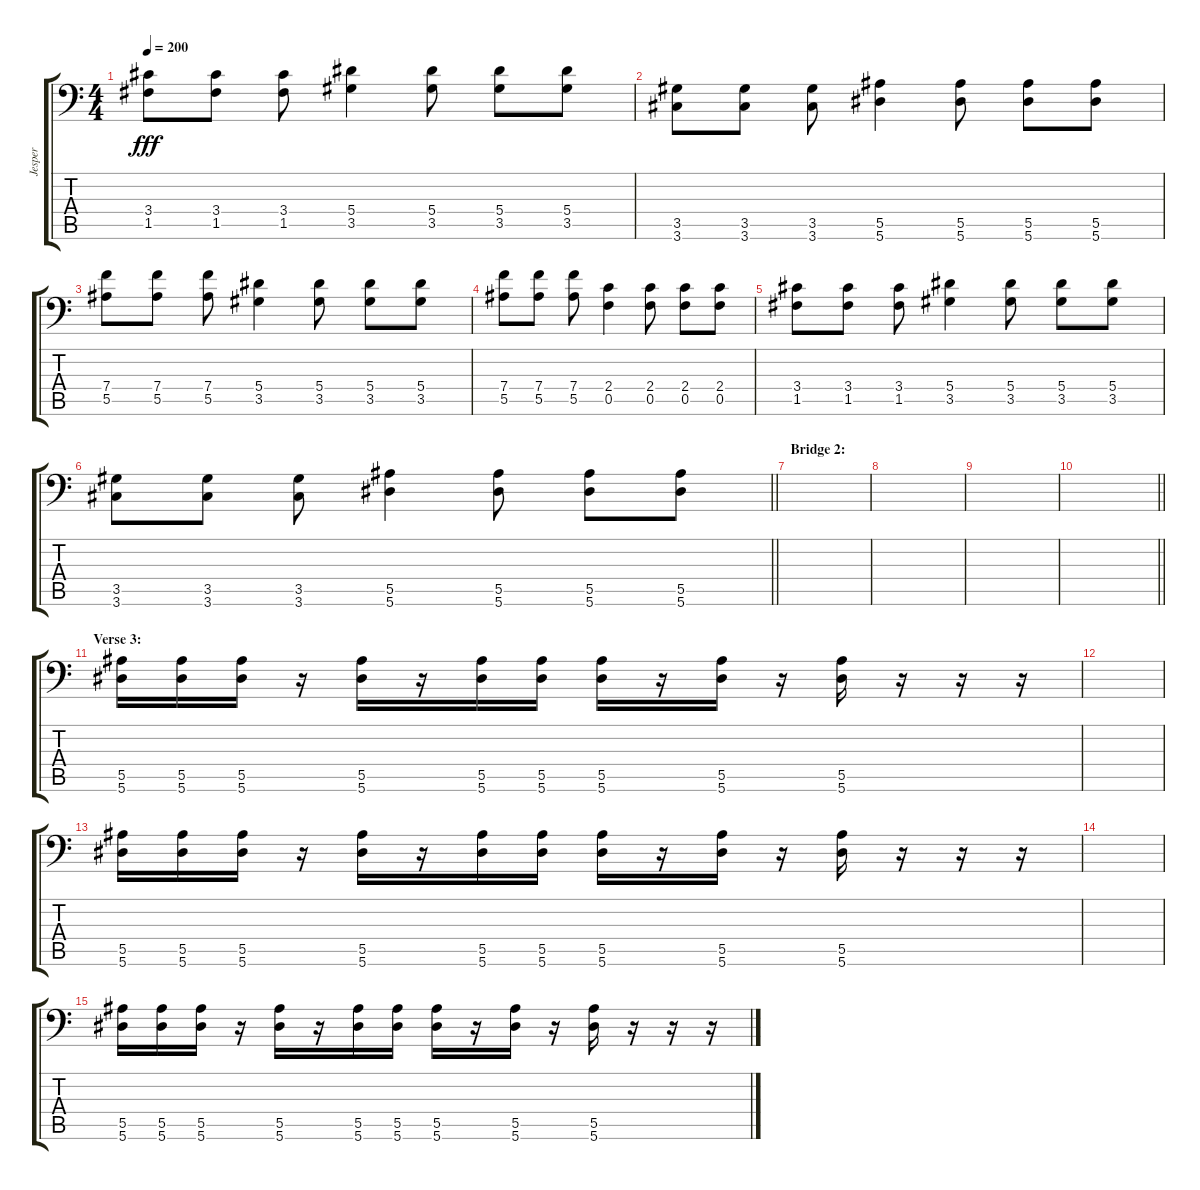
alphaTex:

\track ("Jesper" "Jesper") {instrument distortionguitar}
\staff {score tabs}
\tuning (C4 G3 Eb3 Bb2 F2 Bb1) {hide}
\ts (4 4)
\tempo 200
\clef f4
\ks c
(3.4 1.5).8{dy fff} (3.4 1.5).8 (3.4 1.5).8 (5.4 3.5).4 (5.4 3.5).8 (5.4 3.5).8 (5.4 3.5).8 |
(3.5 3.6).8 (3.5 3.6).8 (3.5 3.6).8 (5.5 5.6).4 (5.5 5.6).8 (5.5 5.6).8 (5.5 5.6).8 |
(7.4 5.5).8 (7.4 5.5).8 (7.4 5.5).8 (5.4 3.5).4 (5.4 3.5).8 (5.4 3.5).8 (5.4 3.5).8 |
(7.4 5.5).8 (7.4 5.5).8 (7.4 5.5).8 (2.4 0.5).4 (2.4 0.5).8 (2.4 0.5).8 (2.4 0.5).8 |
(3.4 1.5).8 (3.4 1.5).8 (3.4 1.5).8 (5.4 3.5).4 (5.4 3.5).8 (5.4 3.5).8 (5.4 3.5).8 |
\barLineRight lightlight
(3.5 3.6).8 (3.5 3.6).8 (3.5 3.6).8 (5.5 5.6).4 (5.5 5.6).8 (5.5 5.6).8 (5.5 5.6).8 |
\section ("" "Bridge 2:")
|
|
|
\barLineRight lightlight
|
\section ("" "Verse 3:")
(5.5 5.6).16 (5.5 5.6).16 (5.5 5.6).16 r.16 (5.5 5.6).16 r.16 (5.5 5.6).16 (5.5 5.6).16 (5.5 5.6).16 r.16 (5.5 5.6).16 r.16 (5.5 5.6).16 r.16 r.16 r.16 |
|
(5.5 5.6).16 (5.5 5.6).16 (5.5 5.6).16 r.16 (5.5 5.6).16 r.16 (5.5 5.6).16 (5.5 5.6).16 (5.5 5.6).16 r.16 (5.5 5.6).16 r.16 (5.5 5.6).16 r.16 r.16 r.16 |
|
(5.5 5.6).16 (5.5 5.6).16 (5.5 5.6).16 r.16 (5.5 5.6).16 r.16 (5.5 5.6).16 (5.5 5.6).16 (5.5 5.6).16 r.16 (5.5 5.6).16 r.16 (5.5 5.6).16 r.16 r.16 r.16
